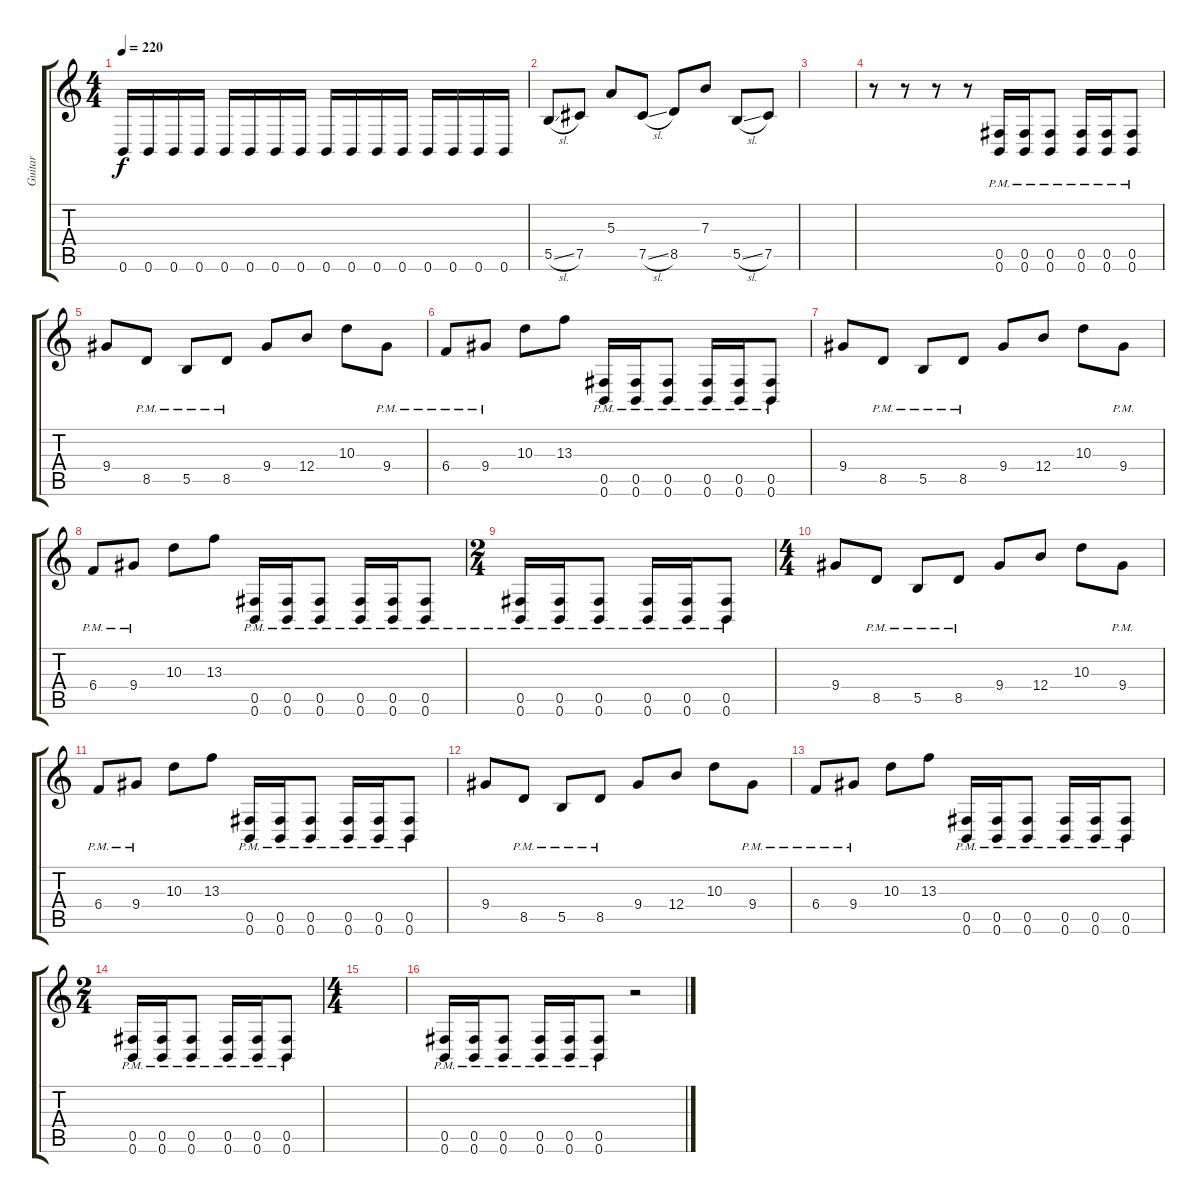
\track ("Guitar" "Guitar") {instrument distortionguitar}
\staff {score tabs}
\tuning (Db4 Ab3 E3 B2 Gb2 B1) {hide}
\ts (4 4)
\tempo 220
\clef g2
\ks c
0.6.16{dy f} 0.6.16 0.6.16 0.6.16 0.6.16 0.6.16 0.6.16 0.6.16 0.6.16 0.6.16 0.6.16 0.6.16 0.6.16 0.6.16 0.6.16 0.6.16 |
5.5{sl}.8 7.5.8 5.3.8 7.5{sl}.8 8.5.8 7.3.8 5.5{sl}.8 7.5.8 |
|
r.8 r.8 r.8 r.8 (0.5{pm} 0.6{pm}).16 (0.5{pm} 0.6{pm}).16 (0.5{pm} 0.6{pm}).8 (0.5{pm} 0.6{pm}).16 (0.5{pm} 0.6{pm}).16 (0.5{pm} 0.6{pm}).8 |
9.4.8 8.5{pm}.8 5.5{pm}.8 8.5{pm}.8 9.4.8 12.4.8 10.3.8 9.4{pm}.8 |
6.4{pm}.8 9.4{pm}.8 10.3.8 13.3.8 (0.5{pm} 0.6{pm}).16 (0.5{pm} 0.6{pm}).16 (0.5{pm} 0.6{pm}).8 (0.5{pm} 0.6{pm}).16 (0.5{pm} 0.6{pm}).16 (0.5{pm} 0.6{pm}).8 |
9.4.8 8.5{pm}.8 5.5{pm}.8 8.5{pm}.8 9.4.8 12.4.8 10.3.8 9.4{pm}.8 |
6.4{pm}.8 9.4{pm}.8 10.3.8 13.3.8 (0.5{pm} 0.6{pm}).16 (0.5{pm} 0.6{pm}).16 (0.5{pm} 0.6{pm}).8 (0.5{pm} 0.6{pm}).16 (0.5{pm} 0.6{pm}).16 (0.5{pm} 0.6{pm}).8 |
\ts (2 4)
(0.5{pm} 0.6{pm}).16 (0.5{pm} 0.6{pm}).16 (0.5{pm} 0.6{pm}).8 (0.5{pm} 0.6{pm}).16 (0.5{pm} 0.6{pm}).16 (0.5{pm} 0.6{pm}).8 |
\ts (4 4)
9.4.8 8.5{pm}.8 5.5{pm}.8 8.5{pm}.8 9.4.8 12.4.8 10.3.8 9.4{pm}.8 |
6.4{pm}.8 9.4{pm}.8 10.3.8 13.3.8 (0.5{pm} 0.6{pm}).16 (0.5{pm} 0.6{pm}).16 (0.5{pm} 0.6{pm}).8 (0.5{pm} 0.6{pm}).16 (0.5{pm} 0.6{pm}).16 (0.5{pm} 0.6{pm}).8 |
9.4.8 8.5{pm}.8 5.5{pm}.8 8.5{pm}.8 9.4.8 12.4.8 10.3.8 9.4{pm}.8 |
6.4{pm}.8 9.4{pm}.8 10.3.8 13.3.8 (0.5{pm} 0.6{pm}).16 (0.5{pm} 0.6{pm}).16 (0.5{pm} 0.6{pm}).8 (0.5{pm} 0.6{pm}).16 (0.5{pm} 0.6{pm}).16 (0.5{pm} 0.6{pm}).8 |
\ts (2 4)
(0.5{pm} 0.6{pm}).16 (0.5{pm} 0.6{pm}).16 (0.5{pm} 0.6{pm}).8 (0.5{pm} 0.6{pm}).16 (0.5{pm} 0.6{pm}).16 (0.5{pm} 0.6{pm}).8 |
\ts (4 4)
|
(0.5{pm} 0.6{pm}).16 (0.5{pm} 0.6{pm}).16 (0.5{pm} 0.6{pm}).8 (0.5{pm} 0.6{pm}).16 (0.5{pm} 0.6{pm}).16 (0.5{pm} 0.6{pm}).8 r.2
